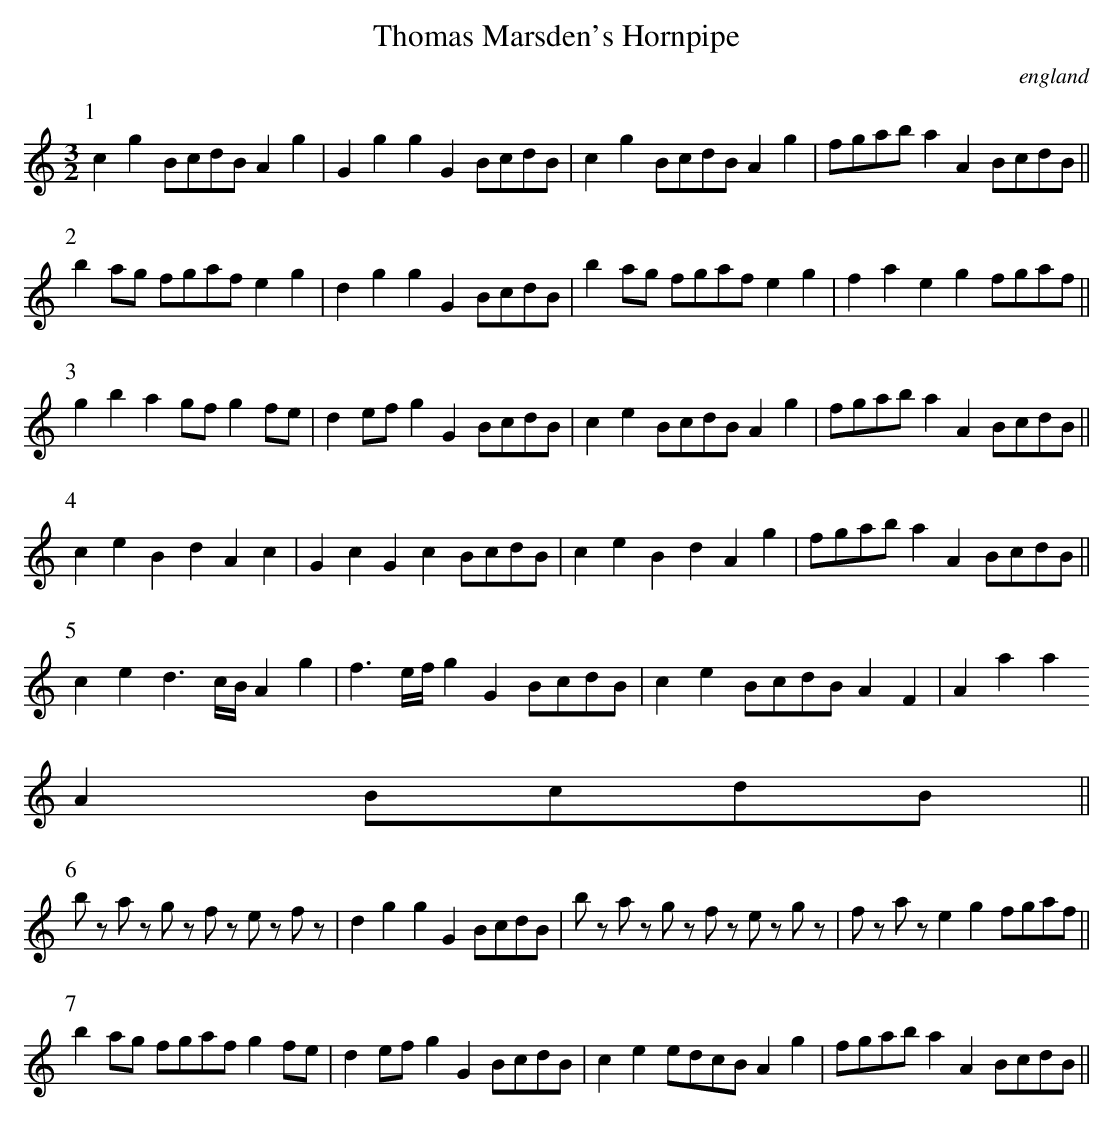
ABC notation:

X:1
T:Thomas Marsden's Hornpipe
O:england
M:3/2
L:1/8
K:C
P:1
c2 g2 BcdB A2 g2 | G2 g2 g2 G2 BcdB | c2 g2 BcdB A2 g2 | fgab  a2 A2 BcdB ||
P:2
b2 ag fgaf e2 g2 | d2 g2 g2 G2 BcdB | b2 ag fgaf e2 g2 | f2 a2 e2 g2 fgaf ||
P:3
g2 b2 a2 gf g2 fe| d2 ef g2 G2 BcdB | c2 e2 BcdB A2 g2 | fgab  a2 A2 BcdB ||
P:4
c2 e2 B2 d2 A2 c2| G2 c2 G2 c2 BcdB | c2 e2 B2 d2 A2 g2| fgab  a2 A2 BcdB ||
P:5
c2 e2 d3 c/2B/2 A2 g2 | f3 e/2f/2 g2 G2 BcdB |c2 e2 BcdB A2 F2 | A2 a2 a2
A2 BcdB ||
P:6
bz az gz fz ez fz | d2 g2 g2 G2 BcdB | bz az gz fz ez gz | fz az e2 g2 fgaf||
P:7
b2 ag fgaf g2 fe | d2 ef g2 G2 BcdB | c2 e2 edcB A2 g2 | fgab a2 A2 BcdB||
